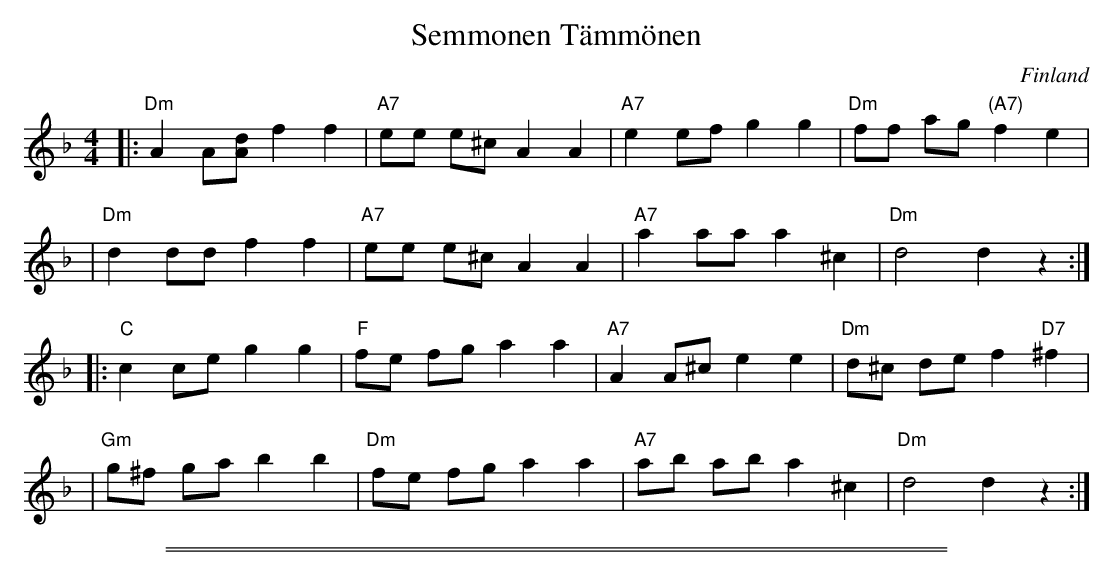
X:1
T: Semmonen T\"amm\"onen
O: Finland
M: 4/4
L: 1/8
K: Dm
|:"Dm"A2 A[dA] f2 f2 | "A7" ee e^c A2 A2 | "A7"e2 ef g2 g2 | "Dm"ff ag "(A7)"f2 e2 |
| "Dm"d2 dd f2 f2 | "A7"ee e^c A2 A2 | "A7"a2 aa a2 ^c2 | "Dm"d4 d2 z2 :|
|: "C"c2 ce g2 g2 | "F"fe fg a2 a2 | "A7"A2 A^c e2 e2 | "Dm"d^c de f2 "D7"^f2 |
| "Gm"g^f ga b2 b2 | "Dm"fe fg a2 a2 | "A7" ab ab a2 ^c2 | "Dm"d4 d2 z2 :|
